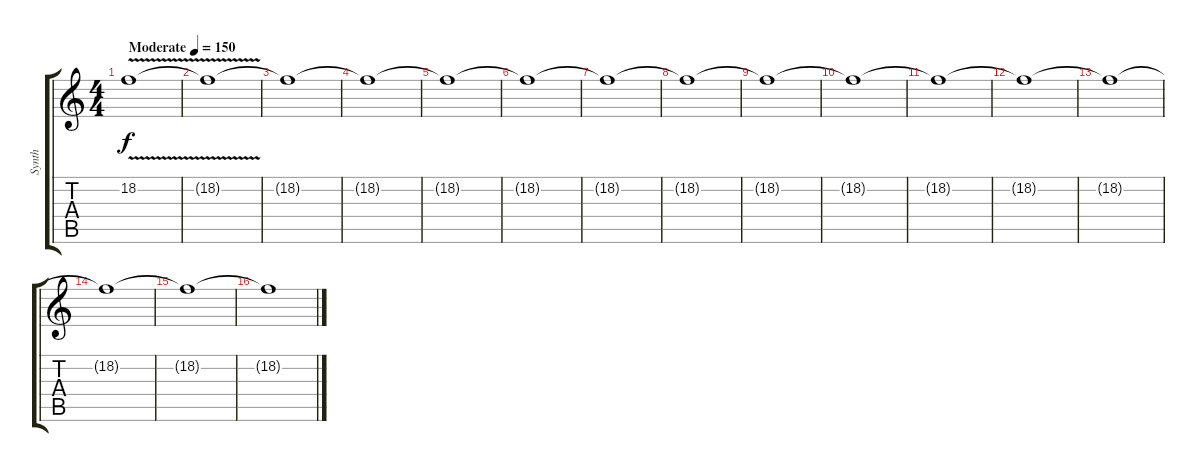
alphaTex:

\track ("Synth" "Synth") {instrument lead1square}
\staff {score tabs}
\tuning (E4 B3 G3 D3 A2 E2) {hide}
\ts (4 4)
\tempo (150 "Moderate")
\clef g2
\ks c
18.2{v}.1{dy f instrument lead1square} |
18.2{t}.1 |
18.2{t}.1 |
18.2{t}.1 |
18.2{t}.1 |
18.2{t}.1 |
18.2{t}.1 |
18.2{t}.1 |
18.2{t}.1 |
18.2{t}.1 |
18.2{t}.1 |
18.2{t}.1 |
18.2{t}.1 |
18.2{t}.1 |
18.2{t}.1 |
18.2{t}.1
